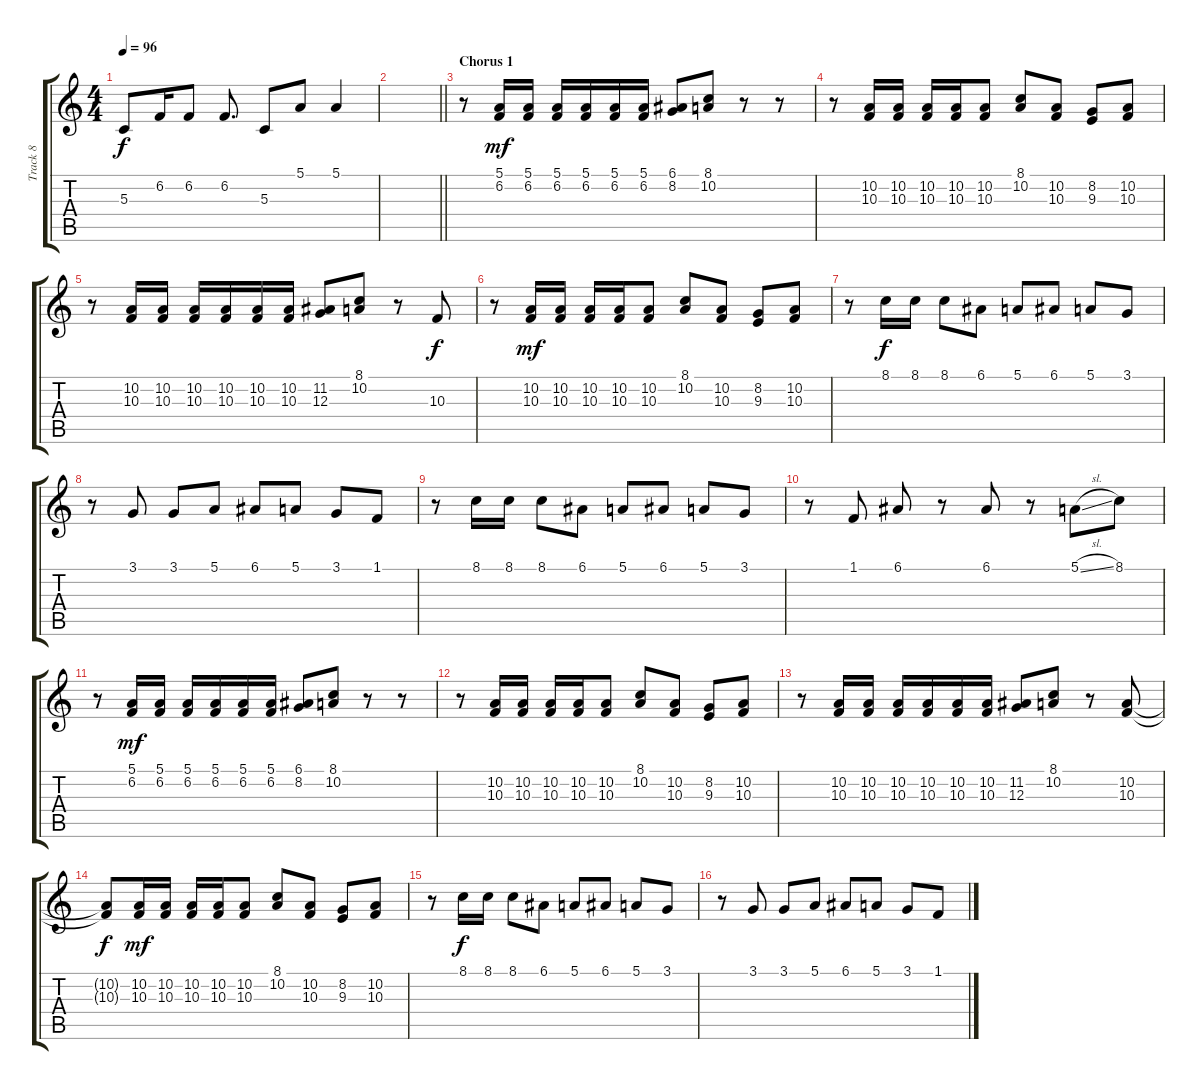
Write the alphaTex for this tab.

\track ("Track 8" "Track 8") {instrument oboe}
\staff {score tabs}
\tuning (E4 B3 G3 D3 A2 E2) {hide}
\ts (4 4)
\tempo 96
\clef g2
\ks c
5.3.8{dy f} 6.2.16 6.2.8 6.2.8{d} 5.3.8 5.1.8 5.1.4 |
\barLineRight lightlight
|
\section ("" "Chorus 1")
r.8 (5.1 6.2).16{dy mf} (5.1 6.2).16 (5.1 6.2).16 (5.1 6.2).16 (5.1 6.2).16 (5.1 6.2).16 (6.1 8.2).8 (8.1 10.2).8 r.8 r.8 |
r.8 (10.2 10.3).16 (10.2 10.3).16 (10.2 10.3).16 (10.2 10.3).16 (10.2 10.3).8 (8.1 10.2).8 (10.2 10.3).8 (8.2 9.3).8 (10.2 10.3).8 |
r.8 (10.2 10.3).16 (10.2 10.3).16 (10.2 10.3).16 (10.2 10.3).16 (10.2 10.3).16 (10.2 10.3).16 (11.2 12.3).8 (8.1 10.2).8 r.8 10.3.8{dy f} |
r.8 (10.2 10.3).16{dy mf} (10.2 10.3).16 (10.2 10.3).16 (10.2 10.3).16 (10.2 10.3).8 (8.1 10.2).8 (10.2 10.3).8 (8.2 9.3).8 (10.2 10.3).8 |
r.8 8.1.16{dy f} 8.1.16 8.1.8 6.1.8 5.1.8 6.1.8 5.1.8 3.1.8 |
r.8 3.1.8 3.1.8 5.1.8 6.1.8 5.1.8 3.1.8 1.1.8 |
r.8 8.1.16 8.1.16 8.1.8 6.1.8 5.1.8 6.1.8 5.1.8 3.1.8 |
r.8 1.1.8 6.1.8 r.8 6.1.8 r.8 5.1{sl}.8 8.1.8 |
r.8 (5.1 6.2).16{dy mf} (5.1 6.2).16 (5.1 6.2).16 (5.1 6.2).16 (5.1 6.2).16 (5.1 6.2).16 (6.1 8.2).8 (8.1 10.2).8 r.8 r.8 |
r.8 (10.2 10.3).16 (10.2 10.3).16 (10.2 10.3).16 (10.2 10.3).16 (10.2 10.3).8 (8.1 10.2).8 (10.2 10.3).8 (8.2 9.3).8 (10.2 10.3).8 |
r.8 (10.2 10.3).16 (10.2 10.3).16 (10.2 10.3).16 (10.2 10.3).16 (10.2 10.3).16 (10.2 10.3).16 (11.2 12.3).8 (8.1 10.2).8 r.8 (10.2 10.3).8 |
(10.2{t} 10.3{t}).8{dy f} (10.2 10.3).16{dy mf} (10.2 10.3).16 (10.2 10.3).16 (10.2 10.3).16 (10.2 10.3).8 (8.1 10.2).8 (10.2 10.3).8 (8.2 9.3).8 (10.2 10.3).8 |
r.8 8.1.16{dy f} 8.1.16 8.1.8 6.1.8 5.1.8 6.1.8 5.1.8 3.1.8 |
r.8 3.1.8 3.1.8 5.1.8 6.1.8 5.1.8 3.1.8 1.1.8
